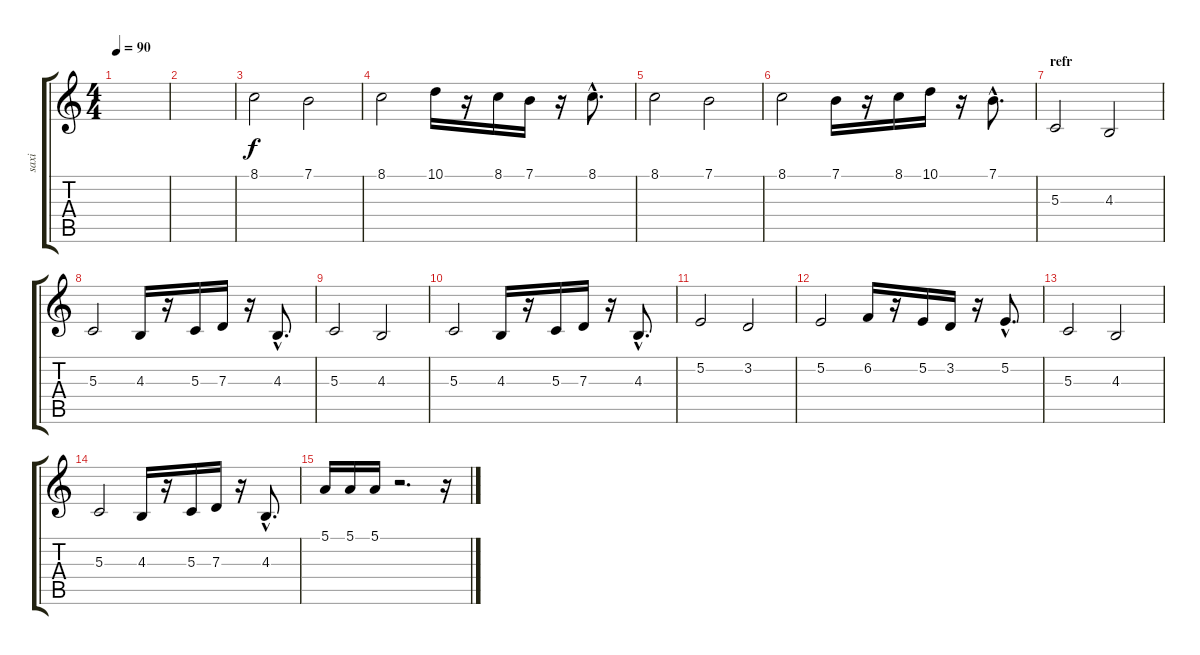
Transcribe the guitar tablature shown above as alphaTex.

\track ("saxi" "saxi") {instrument tenorsax}
\staff {score tabs}
\tuning (E4 B3 G3 D3 A2 E2) {hide}
\ts (4 4)
\tempo 90
\clef g2
\ks c
|
|
8.1.2 7.1.2 |
8.1.2 10.1.16 r.16 8.1.16 7.1.16 r.16 8.1{hac}.8{d} |
8.1.2 7.1.2 |
8.1.2 7.1.16 r.16 8.1.16 10.1.16 r.16 7.1{hac}.8{d} |
\section ("" "refr")
5.3.2 4.3.2 |
5.3.2 4.3.16 r.16 5.3.16 7.3.16 r.16 4.3{hac}.8{d} |
5.3.2 4.3.2 |
5.3.2 4.3.16 r.16 5.3.16 7.3.16 r.16 4.3{hac}.8{d} |
5.2.2 3.2.2 |
5.2.2 6.2.16 r.16 5.2.16 3.2.16 r.16 5.2{hac}.8{d} |
5.3.2 4.3.2 |
5.3.2 4.3.16 r.16 5.3.16 7.3.16 r.16 4.3{hac}.8{d} |
5.1.16 5.1.16 5.1.16 r.2{d} r.16
